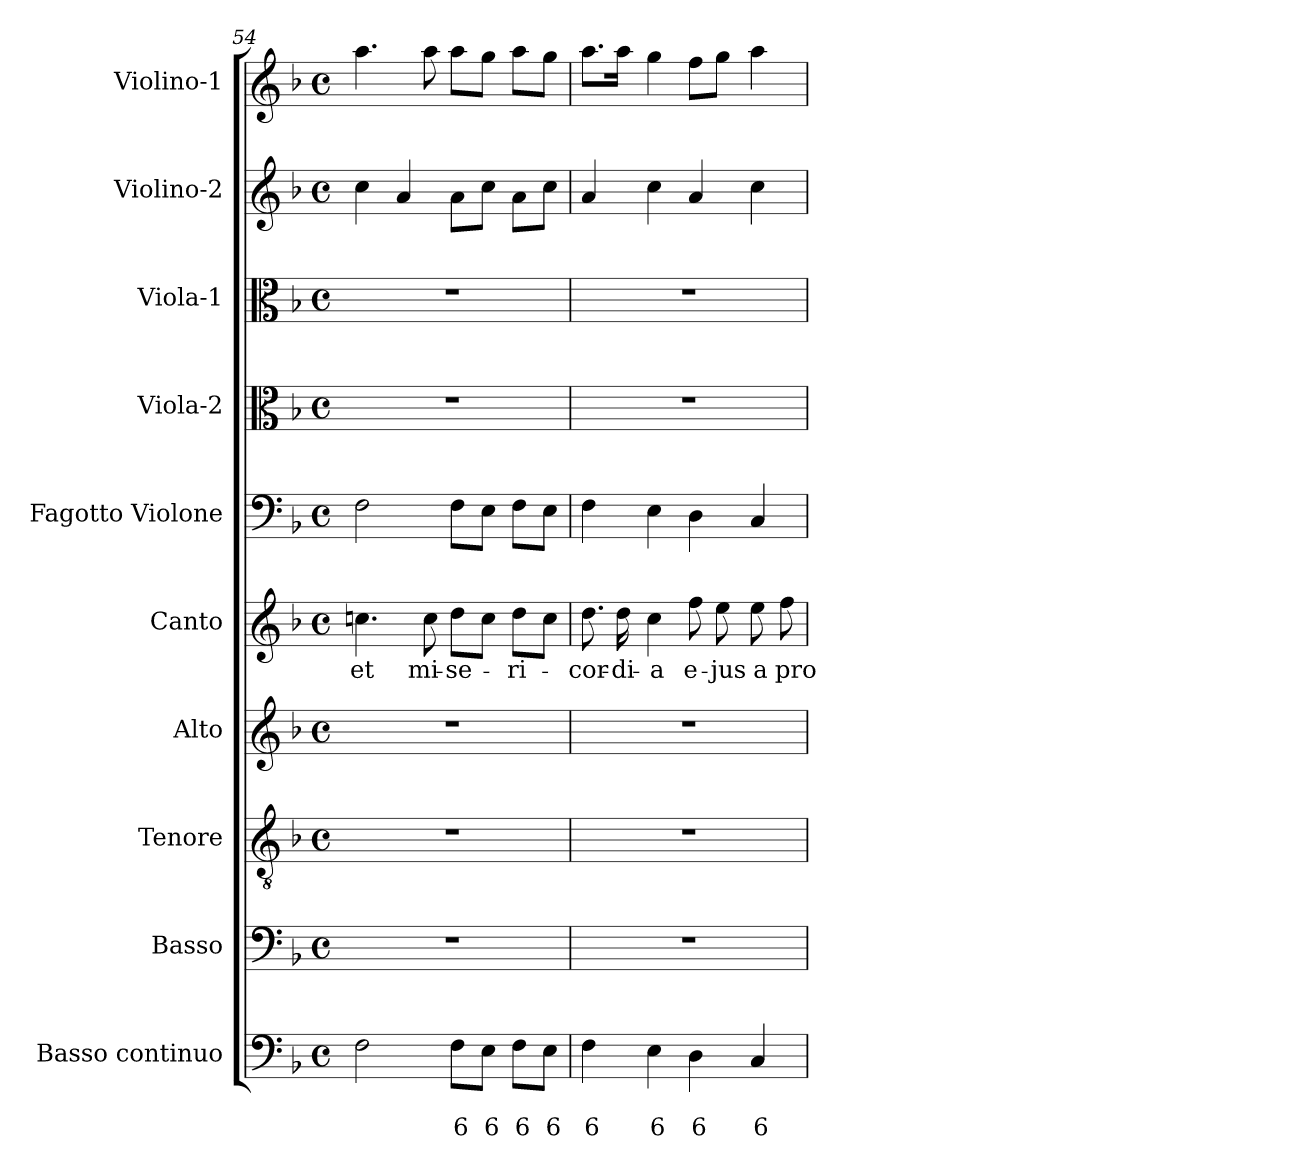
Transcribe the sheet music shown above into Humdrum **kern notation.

**kern	**text	**text	**kern	**kern	**kern	**kern	**text	**kern	**kern	**kern	**kern	**kern
*part10	*part10	*part10	*part9	*part8	*part7	*part6	*part6	*part5	*part4	*part3	*part2	*part1
*staff10	*staff10	*staff10	*staff9	*staff8	*staff7	*staff6	*staff6	*staff5	*staff4	*staff3	*staff2	*staff1
*I"Basso continuo	*	*	*I"Basso	*I"Tenore	*I"Alto	*I"Canto	*	*I"Fagotto Violone	*I"Viola-2	*I"Viola-1	*I"Violino-2	*I"Violino-1
*clefF4	*	*	*clefF4	*clefGv2	*clefG2	*clefG2	*	*clefF4	*clefC3	*clefC3	*clefG2	*clefG2
*k[b-]	*	*	*k[b-]	*k[b-]	*k[b-]	*k[b-]	*	*k[b-]	*k[b-]	*k[b-]	*k[b-]	*k[b-]
*F:	*	*	*F:	*F:	*F:	*F:	*	*F:	*F:	*F:	*F:	*F:
*M4/4	*	*	*M4/4	*M4/4	*M4/4	*M4/4	*	*M4/4	*M4/4	*M4/4	*M4/4	*M4/4
*met(c)	*	*	*met(c)	*met(c)	*met(c)	*met(c)	*	*met(c)	*met(c)	*met(c)	*met(c)	*met(c)
=54	=54	=54	=54	=54	=54	=54	=54	=54	=54	=54	=54	=54
!	!	!	!	!	!	!	!LO:LY:b	!	!	!	!	!
2F\	.	.	1r	1r	1r	4.ccni\	et	2F\	1r	1r	4cc\	4.aa\
.	.	.	.	.	.	.	.	.	.	.	4a/	.
!	!	!	!	!	!	!	!LO:LY:b	!	!	!	!	!
.	.	.	.	.	.	8cc\	mi-	.	.	.	.	8aa\
!	!	!LO:LY:b	!	!	!	!	!	!	!	!	!	!
!	!	!	!	!	!	!	!LO:LY:b	!	!	!	!	!
8F\L	.	6	.	.	.	8dd\L	-se-	8F\L	.	.	8a\L	8aa\L
!	!	!LO:LY:b	!	!	!	!	!	!	!	!	!	!
8E\J	.	6	.	.	.	8cc\J	.	8E\J	.	.	8cc\J	8gg\J
!	!	!LO:LY:b	!	!	!	!	!	!	!	!	!	!
!	!	!	!	!	!	!	!LO:LY:b	!	!	!	!	!
8F\L	.	6	.	.	.	8dd\L	-ri-	8F\L	.	.	8a\L	8aa\L
!	!	!LO:LY:b	!	!	!	!	!	!	!	!	!	!
8E\J	.	6	.	.	.	8cc\J	.	8E\J	.	.	8cc\J	8gg\J
=55	=55	=55	=55	=55	=55	=55	=55	=55	=55	=55	=55	=55
!	!	!LO:LY:b	!	!	!	!	!	!	!	!	!	!
!	!	!	!	!	!	!	!LO:LY:b	!	!	!	!	!
4F\	.	6	1r	1r	1r	8.dd\	-cor-	4F\	1r	1r	4a/	8.aa\L
!	!	!	!	!	!	!	!LO:LY:b	!	!	!	!	!
.	.	.	.	.	.	16dd\	-di-	.	.	.	.	16aa\Jk
!	!	!LO:LY:b	!	!	!	!	!	!	!	!	!	!
!	!	!	!	!	!	!	!LO:LY:b	!	!	!	!	!
4E\	.	6	.	.	.	4cc\	-a	4E\	.	.	4cc\	4gg\
!	!	!LO:LY:b	!	!	!	!	!	!	!	!	!	!
!	!	!	!	!	!	!	!LO:LY:b	!	!	!	!	!
4D\	.	6	.	.	.	8ff\	e-	4D\	.	.	4a/	8ff\L
!	!	!	!	!	!	!	!LO:LY:b	!	!	!	!	!
.	.	.	.	.	.	8ee\	-jus	.	.	.	.	8gg\J
!	!	!LO:LY:b	!	!	!	!	!	!	!	!	!	!
!	!	!	!	!	!	!	!LO:LY:b	!	!	!	!	!
4C/	.	6	.	.	.	8ee\	a	4C/	.	.	4cc\	4aa\
!	!	!	!	!	!	!	!LO:LY:b	!	!	!	!	!
.	.	.	.	.	.	8ff\	pro-	.	.	.	.	.
=	=	=	=	=	=	=	=	=	=	=	=	=
*-	*-	*-	*-	*-	*-	*-	*-	*-	*-	*-	*-	*-
